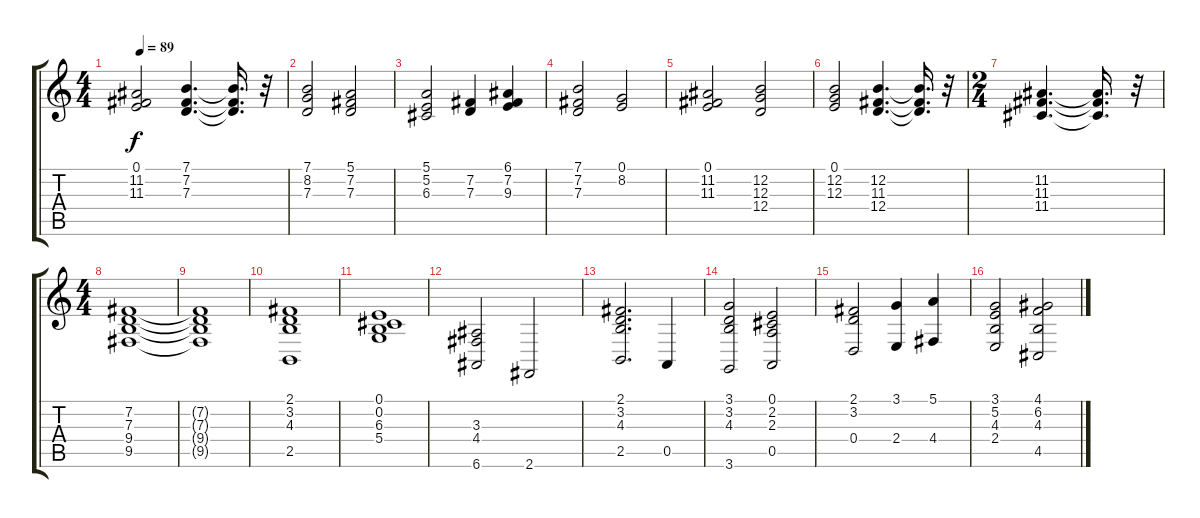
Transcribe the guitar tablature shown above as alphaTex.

\track "" {instrument synthstrings1}
\staff {score tabs}
\tuning (E4 B3 G3 D3 A2 E2) {hide}
\ts (4 4)
\tempo 89
\clef g2
\ks c
(0.1 11.2 11.3).2{dy f} (7.1 7.2 7.3).4{d} (7.1{t} 7.2{t} 7.3{t}).16{d} r.32 |
(7.1 8.2 7.3).2 (5.1 7.2 7.3).2 |
(5.1 5.2 6.3).2 (7.2 7.3).4 (6.1 7.2 9.3).4 |
(7.1 7.2 7.3).2 (0.1 8.2).2 |
(0.1 11.2 11.3).2 (12.2 12.3 12.4).2 |
(0.1 12.2 12.3).2 (12.2 11.3 12.4).4{d} (12.2{t} 11.3{t} 12.4{t}).16{d} r.32 |
\ts (2 4)
(11.2 11.3 11.4).4{d} (11.2{t} 11.3{t} 11.4{t}).16{d} r.32 |
\ts (4 4)
(7.2 7.3 9.4 9.5).1 |
(7.2{t} 7.3{t} 9.4{t} 9.5{t}).1 |
(2.1 3.2 4.3 2.5).1 |
(0.1 0.2 6.3 5.4).1 |
(3.3 4.4 6.6).2 2.6.2 |
(2.1 3.2 4.3 2.5).2{d} 0.5.4 |
(3.1 3.2 4.3 3.6).2 (0.1 2.2 2.3 0.5).2 |
(2.1 3.2 0.4).2 (3.1 2.4).4 (5.1 4.4).4 |
(3.1 5.2 4.3 2.4).2 (4.1 6.2 4.3 4.5).2
